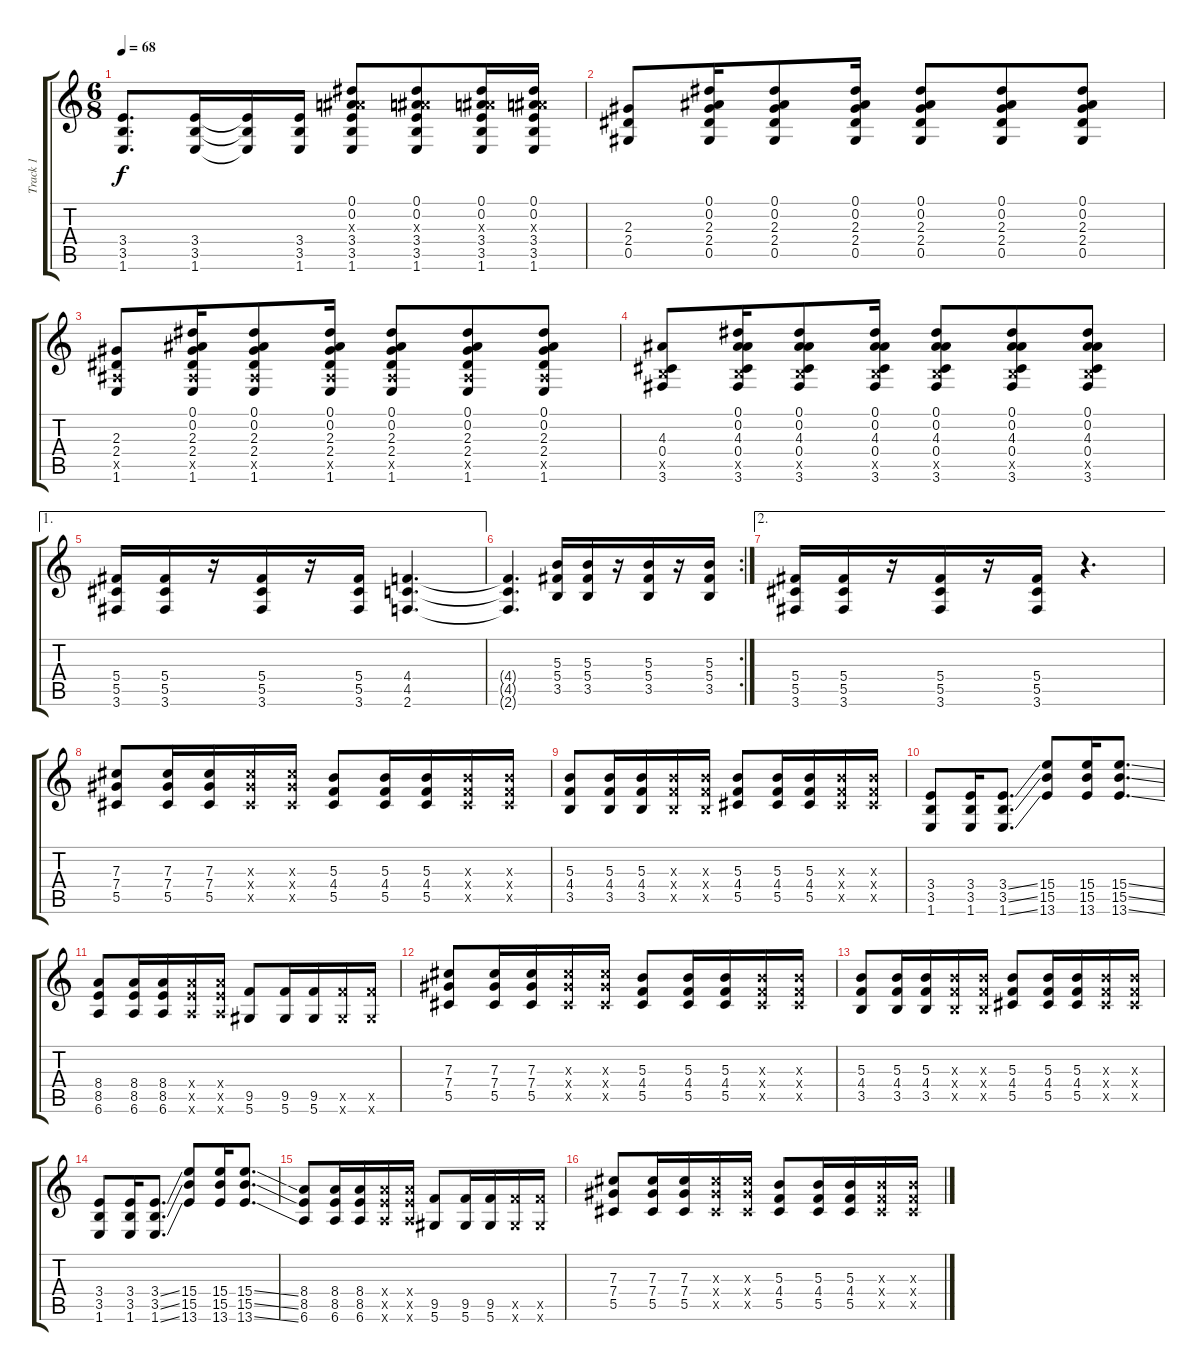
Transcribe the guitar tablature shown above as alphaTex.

\track ("Track 1" "Track 1") {instrument distortionguitar}
\staff {score tabs}
\tuning (Eb4 Bb3 Gb3 Db3 Ab2 Eb2) {hide}
\ts (6 8)
\tempo 68
\clef g2
\ks c
(3.4 3.5 1.6).8{d dy f} (3.4 3.5 1.6).16 (3.4{t} 3.5{t} 1.6{t}).16 (3.4 3.5 1.6).16 (0.1 0.2 3.3{x} 3.4 3.5 1.6).8 (0.1 0.2 3.3{x} 3.4 3.5 1.6).8 (0.1 0.2 3.3{x} 3.4 3.5 1.6).16 (0.1 0.2 3.3{x} 3.4 3.5 1.6).16 |
(2.3 2.4 0.5).8 (0.1 0.2 2.3 2.4 0.5).16 (0.1 0.2 2.3 2.4 0.5).8 (0.1 0.2 2.3 2.4 0.5).16 (0.1 0.2 2.3 2.4 0.5).8 (0.1 0.2 2.3 2.4 0.5).8 (0.1 0.2 2.3 2.4 0.5).8 |
(2.3 2.4 2.5{x} 1.6).8 (0.1 0.2 2.3 2.4 2.5{x} 1.6).16 (0.1 0.2 2.3 2.4 2.5{x} 1.6).8 (0.1 0.2 2.3 2.4 2.5{x} 1.6).16 (0.1 0.2 2.3 2.4 2.5{x} 1.6).8 (0.1 0.2 2.3 2.4 2.5{x} 1.6).8 (0.1 0.2 2.3 2.4 2.5{x} 1.6).8 |
(4.3 0.4 3.5{x} 3.6).8 (0.1 0.2 4.3 0.4 3.5{x} 3.6).16 (0.1 0.2 4.3 0.4 3.5{x} 3.6).8 (0.1 0.2 4.3 0.4 3.5{x} 3.6).16 (0.1 0.2 4.3 0.4 3.5{x} 3.6).8 (0.1 0.2 4.3 0.4 3.5{x} 3.6).8 (0.1 0.2 4.3 0.4 3.5{x} 3.6).8 |
\ae 1
(5.4 5.5 3.6).16 (5.4 5.5 3.6).16 r.16 (5.4 5.5 3.6).16 r.16 (5.4 5.5 3.6).16 (4.4 4.5 2.6).4{d} |
\rc 2
(4.4{t} 4.5{t} 2.6{t}).4{d} (5.3 5.4 3.5).16 (5.3 5.4 3.5).16 r.16 (5.3 5.4 3.5).16 r.16 (5.3 5.4 3.5).16 |
\ae 2
(5.4 5.5 3.6).16 (5.4 5.5 3.6).16 r.16 (5.4 5.5 3.6).16 r.16 (5.4 5.5 3.6).16 r.4{d} |
(7.3 7.4 5.5).8 (7.3 7.4 5.5).16 (7.3 7.4 5.5).16 (7.3{x} 7.4{x} 5.5{x}).16 (7.3{x} 7.4{x} 5.5{x}).16 (5.3 4.4 5.5).8 (5.3 4.4 5.5).16 (5.3 4.4 5.5).16 (5.3{x} 4.4{x} 5.5{x}).16 (5.3{x} 4.4{x} 5.5{x}).16 |
(5.3 4.4 3.5).8 (5.3 4.4 3.5).16 (5.3 4.4 3.5).16 (5.3{x} 4.4{x} 3.5{x}).16 (5.3{x} 4.4{x} 3.5{x}).16 (5.3 4.4 5.5).8 (5.3 4.4 5.5).16 (5.3 4.4 5.5).16 (5.3{x} 4.4{x} 5.5{x}).16 (5.3{x} 4.4{x} 5.5{x}).16 |
(3.4 3.5 1.6).8 (3.4 3.5 1.6).16 (3.4{ss} 3.5{ss} 1.6{ss}).8{d} (15.4 15.5 13.6).8 (15.4 15.5 13.6).16 (15.4{ss} 15.5{ss} 13.6{ss}).8{d} |
(8.4 8.5 6.6).8 (8.4 8.5 6.6).16 (8.4 8.5 6.6).16 (8.4{x} 8.5{x} 6.6{x}).16 (8.4{x} 8.5{x} 6.6{x}).16 (9.5 5.6).8 (9.5 5.6).16 (9.5 5.6).16 (9.5{x} 5.6{x}).16 (9.5{x} 5.6{x}).16 |
(7.3 7.4 5.5).8 (7.3 7.4 5.5).16 (7.3 7.4 5.5).16 (7.3{x} 7.4{x} 5.5{x}).16 (7.3{x} 7.4{x} 5.5{x}).16 (5.3 4.4 5.5).8 (5.3 4.4 5.5).16 (5.3 4.4 5.5).16 (5.3{x} 4.4{x} 5.5{x}).16 (5.3{x} 4.4{x} 5.5{x}).16 |
(5.3 4.4 3.5).8 (5.3 4.4 3.5).16 (5.3 4.4 3.5).16 (5.3{x} 4.4{x} 3.5{x}).16 (5.3{x} 4.4{x} 3.5{x}).16 (5.3 4.4 5.5).8 (5.3 4.4 5.5).16 (5.3 4.4 5.5).16 (5.3{x} 4.4{x} 5.5{x}).16 (5.3{x} 4.4{x} 5.5{x}).16 |
(3.4 3.5 1.6).8 (3.4 3.5 1.6).16 (3.4{ss} 3.5{ss} 1.6{ss}).8{d} (15.4 15.5 13.6).8 (15.4 15.5 13.6).16 (15.4{ss} 15.5{ss} 13.6{ss}).8{d} |
(8.4 8.5 6.6).8 (8.4 8.5 6.6).16 (8.4 8.5 6.6).16 (8.4{x} 8.5{x} 6.6{x}).16 (8.4{x} 8.5{x} 6.6{x}).16 (9.5 5.6).8 (9.5 5.6).16 (9.5 5.6).16 (9.5{x} 5.6{x}).16 (9.5{x} 5.6{x}).16 |
(7.3 7.4 5.5).8 (7.3 7.4 5.5).16 (7.3 7.4 5.5).16 (7.3{x} 7.4{x} 5.5{x}).16 (7.3{x} 7.4{x} 5.5{x}).16 (5.3 4.4 5.5).8 (5.3 4.4 5.5).16 (5.3 4.4 5.5).16 (5.3{x} 4.4{x} 5.5{x}).16 (5.3{x} 4.4{x} 5.5{x}).16
